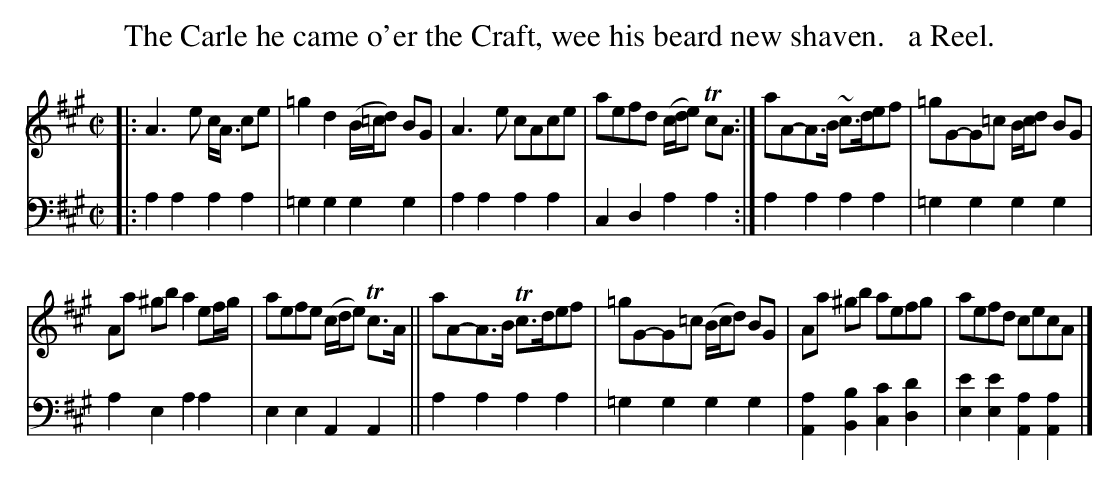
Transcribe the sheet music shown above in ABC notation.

X:1
T: The Carle he came o'er the Craft, wee his beard new shaven.   a Reel.
M: C|
L: 1/8
K: A
V: 1 staves=2
|:\
A3 e c<A ce | =g2d2 (B/=c/d) BG | A3 e cAce | aefd (c/d/e) TcA :| aA-A>B ~c>def | =gG-G=c B/c/d BG |
Aa ^gb a2 ef/g/ | aefe (c/d/e) Tc>A || aA-A>B Tc>def | =gG-G=c (B/c/d) BG | Aa ^gb aefg | aefd cecA |]
V: 2 clef=bass middle=d
|:\
a2a2 a2a2 | =g2g2 g2g2 | a2a2 a2a2 | c2d2 a2a2 :| a2a2 a2a2 | =g2g2 g2g2 |
a2e2 a2a2 | e2e2 A2A2 || a2a2 a2a2 | =g2g2 g2g2 |
[a2A2][b2B2] [c'2c2][d'2d2] | [e'2e2][e'2e2] [a2A2][a2A2] |]
